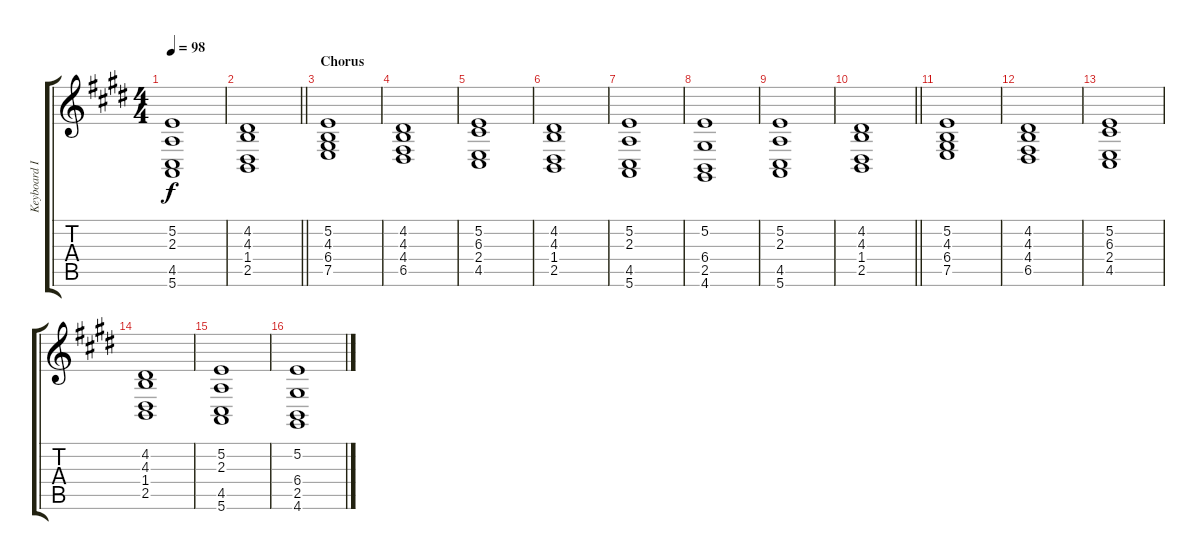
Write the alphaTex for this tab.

\track ("Keyboard II" "Keyboard I") {instrument pad2warm}
\staff {score tabs}
\tuning (E4 B3 G3 D3 A2 E2) {hide}
\ts (4 4)
\tempo 98
\clef g2
\ks e
(5.2 2.3 4.5 5.6).1{dy f} |
\barLineRight lightlight
(4.2 4.3 1.4 2.5).1 |
\section ("" "Chorus")
(5.2 4.3 6.4 7.5).1 |
(4.2 4.3 4.4 6.5).1 |
(5.2 6.3 2.4 4.5).1 |
(4.2 4.3 1.4 2.5).1 |
(5.2 2.3 4.5 5.6).1 |
(5.2 6.4 2.5 4.6).1 |
(5.2 2.3 4.5 5.6).1 |
\barLineRight lightlight
(4.2 4.3 1.4 2.5).1 |
\section ("" "")
(5.2 4.3 6.4 7.5).1 |
(4.2 4.3 4.4 6.5).1 |
(5.2 6.3 2.4 4.5).1 |
(4.2 4.3 1.4 2.5).1 |
(5.2 2.3 4.5 5.6).1 |
(5.2 6.4 2.5 4.6).1
